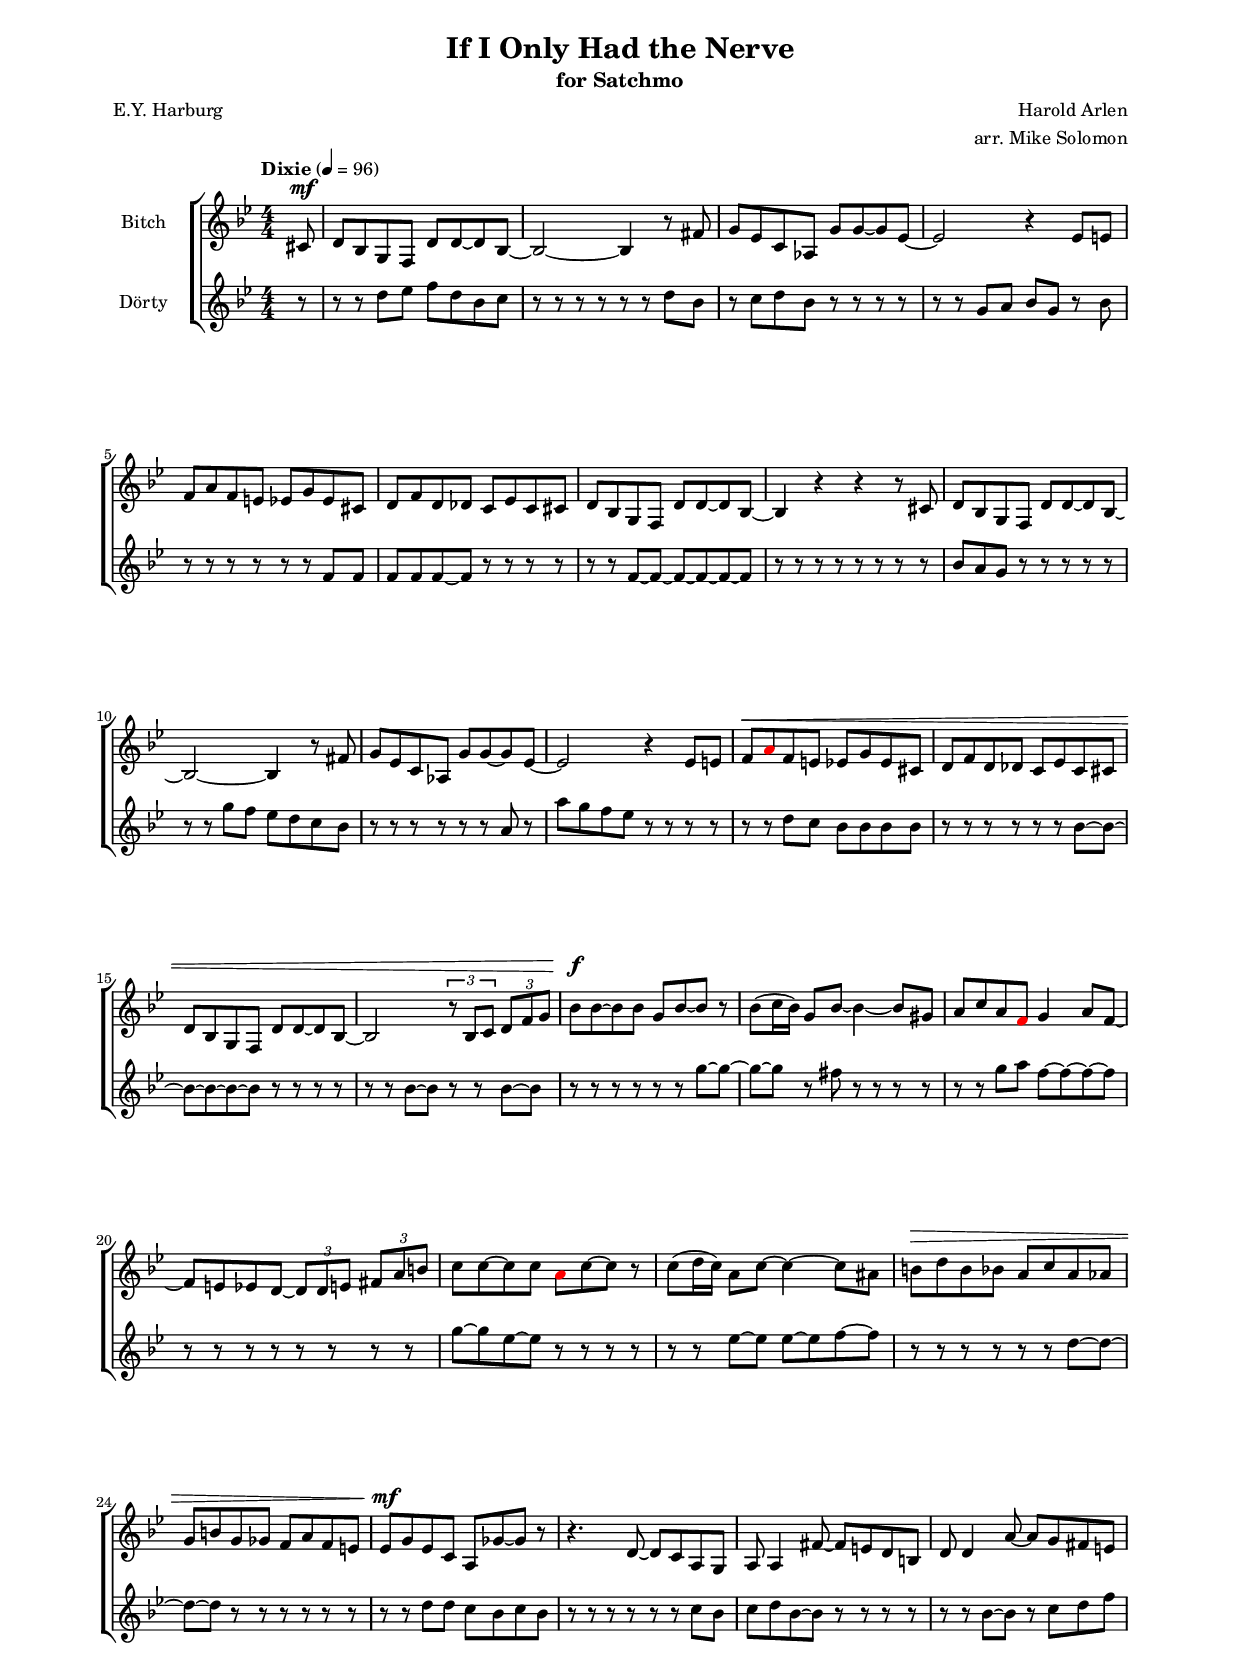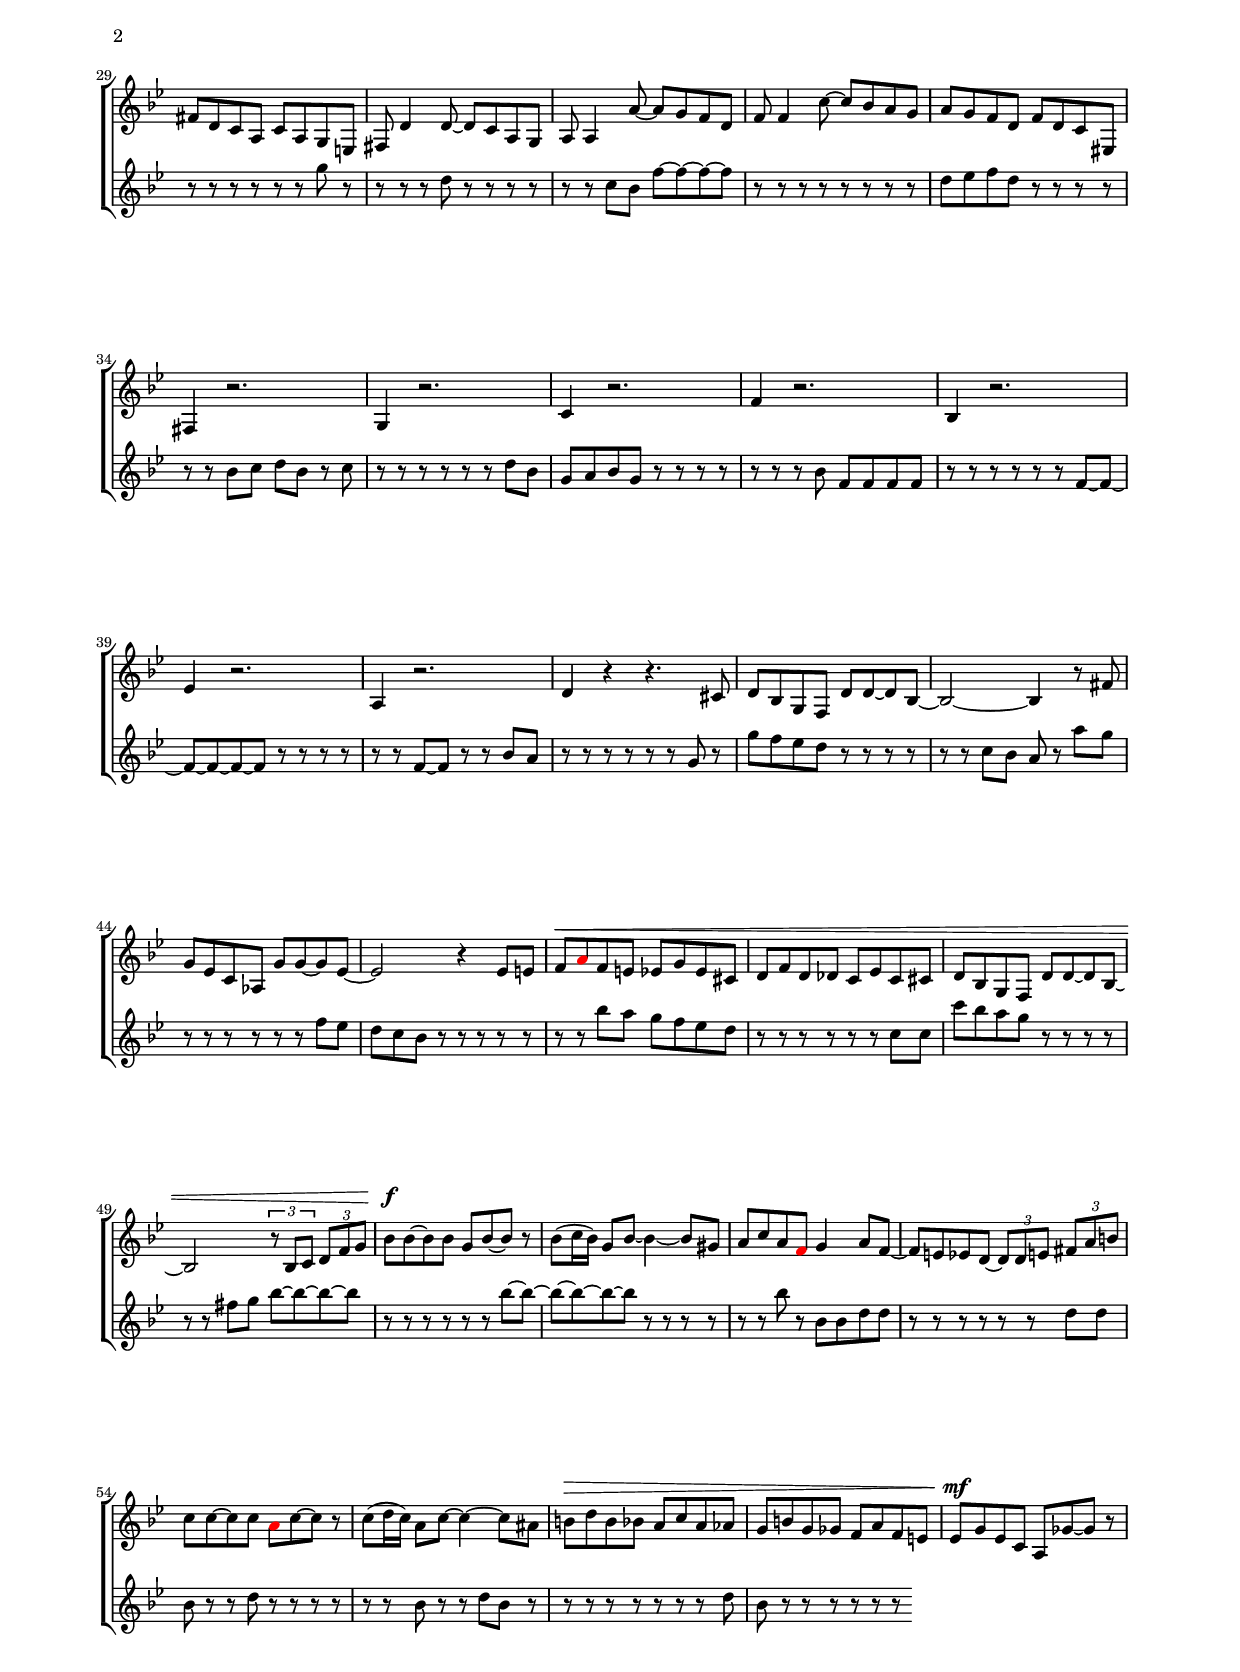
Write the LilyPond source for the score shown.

\version "2.19.0"
\include "defs-devel.ly"

marD = \markup \null
elsD = \markup \null
mikD = \markup \null
rynZ = \markup \null
desD = \markup \null

#(set-global-staff-size 15.87)
autoBeamInstruction = \autoBeamOn

solo = \markup \italic "solo"
psolo = \markup \italic "(solo)"
skat = \markup \italic "sit skat"
shoot = \markup \italic "SYT"

\header {
  title = "If I Only Had the Nerve"
  subtitle = "for Satchmo"
  %title = "Somewhere Over the Rainbow"
  composer = "Harold Arlen"
  poet = "E.Y. Harburg"
  arranger = "arr. Mike Solomon"
  %arranger = "arr. (anon)"
}
\paper {
  #(define fonts
    (set-global-fonts
    #:music "lilyjazz"
    #:brace "lilyjazz"
    #:roman "LilyJAZZText"
    #:sans "LilyJAZZChord"
    #:factor (/ staff-height pt 20)
  ))
  ragged-right = ##f
  left-margin = 0.75\in
  right-margin = 0.75\in
  %top-margin = 0.5\in
  bottom-margin = 0.6\in
  ragged-last-bottom = ##f
  %max-systems-per-page = #2
  %oddHeaderMarkup = "FIRST FULL DRAFT 20.10.14 4:44"
  %evenHeaderMarkup = "FIRST FULL DRAFT 20.10.14 4:44"
}


#(ly:set-option 'point-and-click #f)

#(set-global-staff-size 15.87)

railroad =  {
  \once \override BreathingSign.text = \markup \musicglyph #"scripts.caesura.straight"
  \breathe
}
myred = \once \override NoteHead #'color = #red

php = \once \override Hairpin.stencil = #(parenthesize-callback ly:hairpin::print)

\paper {
  footnote-separator-markup = \markup { \column { " "\override #`(span-factor . 1/5) { \draw-hline } }}
  footnote-padding = 1\mm
  top-system-spacing = #'((basic-distance . 1) (minimum-distance . 0) (padding . 1) (stretchability . 40))
  bottom-system-spacing = #'((basic-distance . 1) (minimum-distance . 0) (padding . 1) (stretchability . 50))
  ragged-right = ##f
}

prefatoryMatter = {
  \key bes \major
  \autoBeamInstruction
  \time 4/4
}

scorePrefatoryMatter = {
  \prefatoryMatter
  \partial 8
}

midiPrefatoryMatter = {
  \prefatoryMatter
  \partial 8
}

theme = \relative c {
  cis8-\tag #'first \mf |
  d8 bes8 g8 f8 d'8 d8 ~ d8 bes8 ~ |
  bes2 ~ bes4 r8 fis'8 |
  g8 ees8 c8 aes8 g'8 g8 ~ g8 ees8 ~ |
  ees2 r4 ees8 e8 |
  f8-\tag #'second \< \tag #'second { \rred } a8 f8 e8 ees8 g8 ees8 cis8 |
  d8 f8 d8 des8 c8 ees8 c8 cis8 |
  d8 bes8 g8 f8 d'8 d8 ~ d8 bes8 ~ |
  \tag #'first { bes4 }
  \tag #'second { bes2 }
}

marks = {
  \tempo "Dixie" 4=96
  \time 4/4
  \partial 8 s8
  \repeat unfold 25 { s1 }
}

soprano = \transpose c c {
  \transpose c c' \removeWithTag #'second \theme
  r4 r4 r8
  \transpose c c' \removeWithTag #'first \theme
  \relative c' {
    \times 2/3 { r8 bes c } \times 2/3 { d f g } |
    bes8\f bes8 ~ bes8 bes8 g8 bes8 ~ bes8 r8 |
    bes8 ( c16 bes ) g8 bes8 ~ bes4 ~ bes8 gis8 |
    a8 c8 a8 \rred f8 g4 a8 f8 ~ |
    f8 e8 ees8 d8 ~ \times 2/3 { d d e } \times 2/3 { fis a b } |
    c8 c8 ~ c8 c8 \rred a8 c8 ~ c8 r8 |
    c8 ( d16 c ) a8 c8 ~ c4 ~ c8 ais8 |
    b8\> d8 b8 bes8 a8 c8 a8 aes8 |
    g8 b8 g8 ges8 f8 a8 f8 e8 |
    ees8\mf g8 ees8 c8 a8 ges'8 ~ ges8 r8 |
    r4. d8 ~ d c a g |
    a a4 fis'8 ~ fis e d b |
    d d4 a'8 ~ a g fis e |
    fis d c a c a g e |
    fis d'4 d8 ~ d c a g |
    a a4 a'8 ~ a g f d |
    f f4 c'8 ~ c bes a g |
    a g f d f d c eis, |
    fis4 r2. |
    g4 r2. |
    c4 r2. |
    f4 r2. |
    bes,4 r2. |
    ees4 r2. |
    a,4 r2. |
    d4 r4 r4. 
  }
  \transpose c c' \removeWithTag #'first \theme
  \relative c' {
      \times 2/3 { r8 bes c } \times 2/3 { d f g } |
      bes8\f bes8 ~ bes8 bes8 g8 bes8 ~ bes8 r8 |
      bes8 ( c16 bes ) g8 bes8 ~ bes4 ~ bes8 gis8 |
      a8 c8 a8 \rred f8 g4 a8 f8 ~ |
      f8 e8 ees8 d8 ~ \times 2/3 { d d e } \times 2/3 { fis a b } |
      c8 c8 ~ c8 c8 \rred a8 c8 ~ c8 r8 |
      c8 ( d16 c ) a8 c8 ~ c4 ~ c8 ais8 |
      b8\> d8 b8 bes8 a8 c8 a8 aes8 |
      g8 b8 g8 ges8 f8 a8 f8 e8 |
      ees8\mf g8 ees8 c8 a8 ges'8 ~ ges8 r8 |
  }
}

sopranoWords = \lyricmode {
}

test = {
  \transpose g g { r8 r8 r8 d''8 ees''8 f''8 d''8 bes'8 c''8 r8 r8 r8 r8 r8 r8 d''8 bes'8 r8 c''8 d''8 bes'8 r8 r8 r8 r8 r8 r8 g'8 a'8 bes'8 g'8 r8 bes'8 r8 r8 r8 r8 r8 r8 f'8 f'8 f'8 f'8 f'8 ~ f'8 r8 r8 r8 r8 r8 r8 f'8 ~ f'8 ~ f'8 ~ f'8 ~ f'8 ~ f'8 r8 r8 r8 r8 r8 r8 r8 r8 bes'8 a'8 g'8 r8 r8 r8 r8 r8 r8 r8 g''8 f''8 ees''8 d''8 c''8 bes'8 r8 r8 r8 r8 r8 r8 a'8 r8 a''8 g''8 f''8 ees''8 r8 r8 r8 r8 r8 r8 d''8 c''8 bes'8 bes'8 bes'8 bes'8 r8 r8 r8 r8 r8 r8 bes'8 ~ bes'8 ~ bes'8 ~ bes'8 ~ bes'8 ~ bes'8 r8 r8 r8 r8 r8 r8 bes'8 ~ bes'8 r8 r8 bes'8 ~ bes'8 r8 r8 r8 r8 r8 r8 g''8 ~ g''8 ~ g''8 ~ g''8 r8 fis''8 r8 r8 r8 r8 r8 r8 g''8 a''8 f''8 ~ f''8 ~ f''8 ~ f''8 r8 r8 r8 r8 r8 r8 r8 r8 g''8 ~ g''8 ees''8 ~ ees''8 r8 r8 r8 r8 r8 r8 ees''8 ~ ees''8 ees''8 ~ ees''8 f''8 ~ f''8 r8 r8 r8 r8 r8 r8 d''8 ~ d''8 ~ d''8 ~ d''8 r8 r8 r8 r8 r8 r8 r8 r8 d''8 d''8 c''8 bes'8 c''8 bes'8 r8 r8 r8 r8 r8 r8 c''8 bes'8 c''8 d''8 bes'8 ~ bes'8 r8 r8 r8 r8 r8 r8 bes'8 ~ bes'8 r8 c''8 d''8 f''8 r8 r8 r8 r8 r8 r8 g''8 r8 r8 r8 r8 d''8 r8 r8 r8 r8 r8 r8 c''8 bes'8 f''8 ~ f''8 ~ f''8 ~ f''8 r8 r8 r8 r8 r8 r8 r8 r8 d''8 ees''8 f''8 d''8 r8 r8 r8 r8 r8 r8 bes'8 c''8 d''8 bes'8 r8 c''8 r8 r8 r8 r8 r8 r8 d''8 bes'8 g'8 a'8 bes'8 g'8 r8 r8 r8 r8 r8 r8 r8 bes'8 f'8 f'8 f'8 f'8 r8 r8 r8 r8 r8 r8 f'8 ~ f'8 ~ f'8 ~ f'8 ~ f'8 ~ f'8 r8 r8 r8 r8 r8 r8 f'8 ~ f'8 r8 r8 bes'8 a'8 r8 r8 r8 r8 r8 r8 g'8 r8 g''8 f''8 ees''8 d''8 r8 r8 r8 r8 r8 r8 c''8 bes'8 a'8 r8 a''8 g''8 r8 r8 r8 r8 r8 r8 f''8 ees''8 d''8 c''8 bes'8 r8 r8 r8 r8 r8 r8 r8 bes''8 a''8 g''8 f''8 ees''8 d''8 r8 r8 r8 r8 r8 r8 c''8 c''8 c'''8 bes''8 a''8 g''8 r8 r8 r8 r8 r8 r8 fis''8 g''8 bes''8 ~ bes''8 ~ bes''8 ~ bes''8 r8 r8 r8 r8 r8 r8 bes''8 ~ bes''8 ~ bes''8 ~ bes''8 ~ bes''8 ~ bes''8 r8 r8 r8 r8 r8 r8 bes''8 r8 bes'8 bes'8 d''8 d''8 r8 r8 r8 r8 r8 r8 d''8 d''8 bes'8 r8 r8 d''8 r8 r8 r8 r8 r8 r8 bes'8 r8 r8 d''8 bes'8 r8 r8 r8 r8 r8 r8 r8 r8 d''8 bes'8 r8 r8 r8 r8 r8 r8 }
}


\score {
  \new ChoirStaff <<
    \new Staff \with { instrumentName = \bitchName %shortInstrumentName = #"M."
} <<
      \new Voice = "soprano" { << { \numericTimeSignature
	\scorePrefatoryMatter
        \soprano
      } {
	\scorePrefatoryMatter
        \marks
      } >> }
      \new Lyrics \lyricsto "soprano" {
        \sopranoWords
      }
    >>
    \new Staff \with { instrumentName = \dortyName %shortInstrumentName = #"E."
} <<
      \new Voice = "mezzo" { \numericTimeSignature
	\scorePrefatoryMatter
        \test
      }
    >>
  >>
  \midi{}
  \layout {
    \context {
      \Voice
      \override TextScript #'layer = #6
      \override NoteHead #'layer = #7
      \override Glissando #'breakable = ##t
      \override TupletNumber #'breakable = ##t
      \override TupletBracket #'breakable = ##t
      \override DynamicLineSpanner.direction = #UP
      \remove "Forbid_line_break_engraver"
    }
    \context {
      \Staff
      %\consists "Metronome_mark_engraver"
      \override TimeSignature #'style = #'numbered
      \override StaffSymbol #'layer = #4
      \override TimeSignature #'layer = #3
      \override TimeSignature #'whiteout = ##t
    }
    \context {
      \Lyrics
      %\override LyricText #'whiteout = ##t
      \override LyricText #'layer = #6
    }
    \context {
      \Score
      %\remove "Metronome_mark_engraver"
      \override NonMusicalPaperColumn #'allow-loose-spacing = ##f
    }
  }
}
